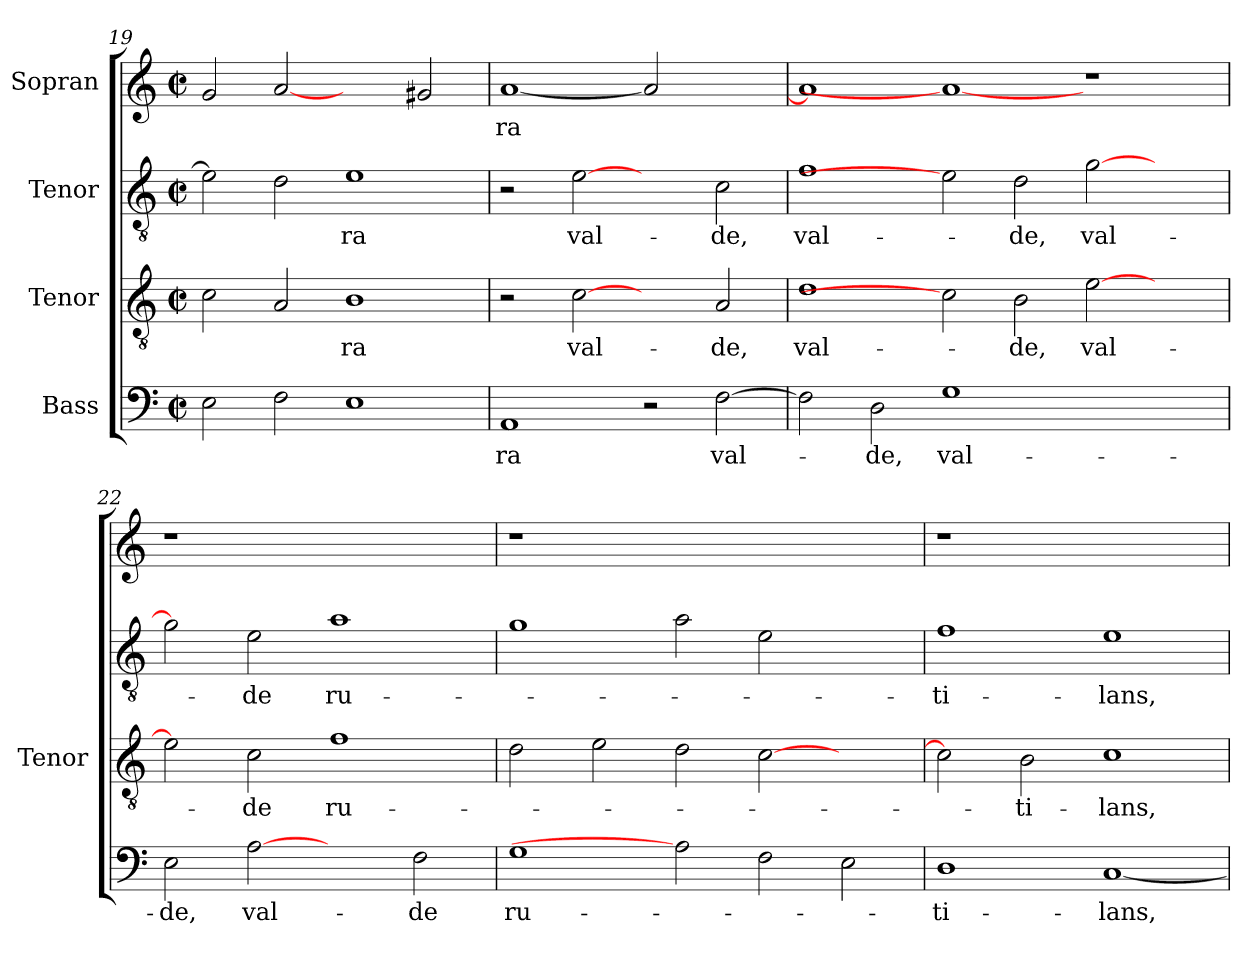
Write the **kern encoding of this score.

**kern	**text	**kern	**text	**kern	**text	**kern	**text
*part4	*part4	*part3	*part3	*part2	*part2	*part1	*part1
*staff4	*staff4	*staff3	*staff3	*staff2	*staff2	*staff1	*staff1
*I"Bass	*	*I"Tenor	*	*I"Tenor	*	*I"Sopran	*
*	*	*I'Tenor	*	*	*	*	*
!!LO:PB:g=z
*clefF4	*	*clefGv2	*	*clefGv2	*	*clefG2	*
*	*	*ITrd7c12	*	*ITrd7c12	*	*	*
*k[]	*	*k[]	*	*k[]	*	*k[]	*
*M2/2	*	*M2/2	*	*M2/2	*	*M2/2	*
*met(c|)	*	*met(c|)	*	*met(c|)	*	*met(c|)	*
=19	=19	=19	=19	=19	=19	=19	=19
2Ei\	.	2Ci\	.	2Ei\]	.	2gi/	.
2Fi\	.	2AAi/	.	2Di\	.	[2ai	.
!	!	!	!LO:LY:b:color=#000000	!	!	!	!
!	!	!	!	!	!LO:LY:b:color=#000000	!	!
1Ei	.	1BBi	-ra	1Ei	-ra	2ryy	.
.	.	.	.	.	.	2g#Xi/	.
=20	=20	=20	=20	=20	=20	=20	=20
!	!LO:LY:b:color=#000000	!	!	!	!	!	!
!	!	!	!	!	!	!	!LO:LY:b:color=#000000
1AAi	-ra	2r	.	2r	.	[<1ai	-ra
!	!	!	!LO:LY:b:color=#000000	!	!	!	!
!	!	!	!	!	!LO:LY:b:color=#000000	!	!
.	.	[2Ci	val-	[2Ei	val-	.	.
2r	.	2ryy	.	2ryy	.	2ai]	.
!	!LO:LY:b:color=#000000	!	!	!	!	!	!
!	!	!	!LO:LY:b:color=#000000	!	!	!	!
!	!	!	!	!	!LO:LY:b:color=#000000	!	!
[>2Fi\	val-	2AAi/	-de,	2Ci\	-de,	2ryy	.
=21	=21	=21	=21	=21	=21	=21	=21
!	!	!	!LO:LY:b:color=#000000	!	!	!	!
!	!	!	!	!	!LO:LY:b:color=#000000	!	!
2Fi\]	.	1Di	val-	1Fi	val-	1ai]	.
!	!LO:LY:b:color=#000000	!	!	!	!	!	!
2Di\	-de,	.	.	.	.	.	.
!	!LO:LY:b:color=#000000	!	!	!	!	!	!
1Gi	val-	2Ci]	.	2Ei]	.	1ai_	.
!	!	!	!LO:LY:b:color=#000000	!	!	!	!
!	!	!	!	!	!LO:LY:b:color=#000000	!	!
.	.	2BBi\	-de,	2Di\	-de,	.	.
!	!	!	!LO:LY:b:color=#000000	!	!	!	!
!	!	!	!	!	!LO:LY:b:color=#000000	!	!
1ryy	.	[>2Ei\	val-	[>2Gi\	val-	1r	.
.	.	2ryy	.	2ryy	.	.	.
=22	=22	=22	=22	=22	=22	=22	=22
!	!LO:LY:b:color=#000000	!	!	!	!	!LO:N:vis=1	!
2Ei\	-de,	2Ei\]	.	2Gi\]	.	1r	.
!	!LO:LY:b:color=#000000	!	!	!	!	!	!
!	!	!	!LO:LY:b:color=#000000	!	!	!	!
!	!	!	!	!	!LO:LY:b:color=#000000	!	!
[2Ai	val-	2Ci\	-de	2Ei\	-de	.	.
!	!	!	!LO:LY:b:color=#000000	!	!	!	!
!	!	!	!	!	!LO:LY:b:color=#000000	!	!
2ryy	.	1Fi	ru-	1Ai	ru-	1ryy	.
!	!LO:LY:b:color=#000000	!	!	!	!	!	!
2Fi\	-de	.	.	.	.	.	.
=23	=23	=23	=23	=23	=23	=23	=23
!	!LO:LY:b:color=#000000	!	!	!	!	!LO:N:vis=1	!
1Gi	ru-	2Di\	.	1Gi	.	1r	.
.	.	2Ei\	.	.	.	.	.
2Ai]	.	2Di\	.	2Ai\	.	1.ryy	.
2Fi\	.	[>2Ci\	.	2Ei\	.	.	.
2Ei\	.	2ryy	.	2ryy	.	.	.
=24	=24	=24	=24	=24	=24	=24	=24
!	!LO:LY:b:color=#000000	!	!	!	!	!	!
!	!	!	!	!	!LO:LY:b:color=#000000	!LO:N:vis=1	!
1Di	-ti-	2Ci\]	.	1Fi	-ti-	1r	.
!	!	!	!LO:LY:b:color=#000000	!	!	!	!
.	.	2BBi\	-ti-	.	.	.	.
!	!LO:LY:b:color=#000000	!	!	!	!	!	!
!	!	!	!LO:LY:b:color=#000000	!	!	!	!
!	!	!	!	!	!LO:LY:b:color=#000000	!	!
[<1Ci	-lans,	1Ci	-lans,	1Ei	-lans,	1ryy	.
=	=	=	=	=	=	=	=
*-	*-	*-	*-	*-	*-	*-	*-
